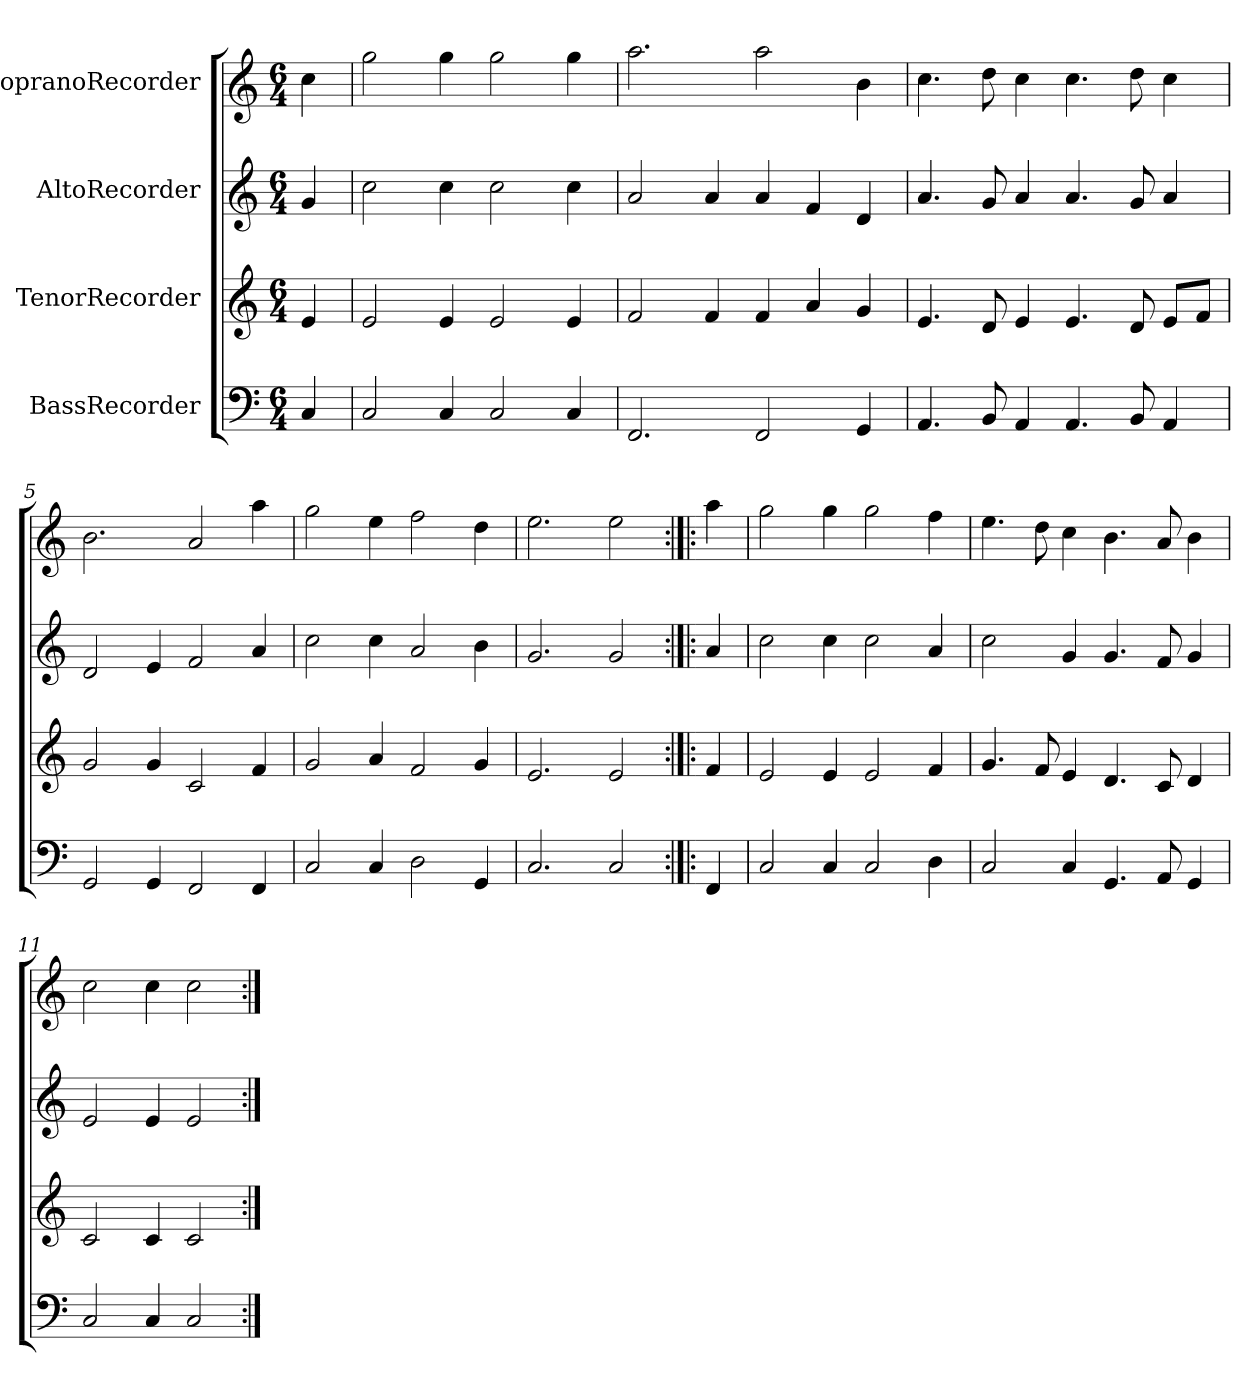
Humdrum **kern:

**kern	**kern	**kern	**kern
*part4	*part3	*part2	*part1
*staff4	*staff3	*staff2	*staff1
*I"BassRecorder	*I"TenorRecorder	*I"AltoRecorder	*I"SopranoRecorder
*clefF4	*clefG2	*clefG2	*clefG2
*k[]	*k[]	*k[]	*k[]
*M6/4	*M6/4	*M6/4	*M6/4
*MM230	*MM230	*MM230	*MM230
=1	=1	=1	=1
4C/	4e/	4g/	4cc\
=2	=2	=2	=2
2C/	2e/	2cc\	2gg\
4C/	4e/	4cc\	4gg\
2C/	2e/	2cc\	2gg\
4C/	4e/	4cc\	4gg\
=3	=3	=3	=3
2.FF/	2f/	2a/	2.aa\
.	4f/	4a/	.
2FF/	4f/	4a/	2aa\
.	4a/	4f/	.
4GG/	4g/	4d/	4b\
=4	=4	=4	=4
4.AA/	4.e/	4.a/	4.cc\
8BB/	8d/	8g/	8dd\
4AA/	4e/	4a/	4cc\
4.AA/	4.e/	4.a/	4.cc\
8BB/	8d/	8g/	8dd\
4AA/	8e/L	4a/	4cc\
.	8f/J	.	.
=5	=5	=5	=5
2GG/	2g/	2d/	2.b\
4GG/	4g/	4e/	.
2FF/	2c/	2f/	2a/
4FF/	4f/	4a/	4aa\
=6	=6	=6	=6
2C/	2g/	2cc\	2gg\
4C/	4a/	4cc\	4ee\
2D\	2f/	2a/	2ff\
4GG/	4g/	4b\	4dd\
=7	=7	=7	=7
2.C/	2.e/	2.g/	2.ee\
2C/	2e/	2g/	2ee\
=8:|!|:	=8:|!|:	=8:|!|:	=8:|!|:
4FF/	4f/	4a/	4aa\
=9	=9	=9	=9
2C/	2e/	2cc\	2gg\
4C/	4e/	4cc\	4gg\
2C/	2e/	2cc\	2gg\
4D\	4f/	4a/	4ff\
=10	=10	=10	=10
2C/	4.g/	2cc\	4.ee\
.	8f/	.	8dd\
4C/	4e/	4g/	4cc\
4.GG/	4.d/	4.g/	4.b\
8AA/	8c/	8f/	8a/
4GG/	4d/	4g/	4b\
=11	=11	=11	=11
2C/	2c/	2e/	2cc\
4C/	4c/	4e/	4cc\
2C/	2c/	2e/	2cc\
=:|!	=:|!	=:|!	=:|!
*-	*-	*-	*-
